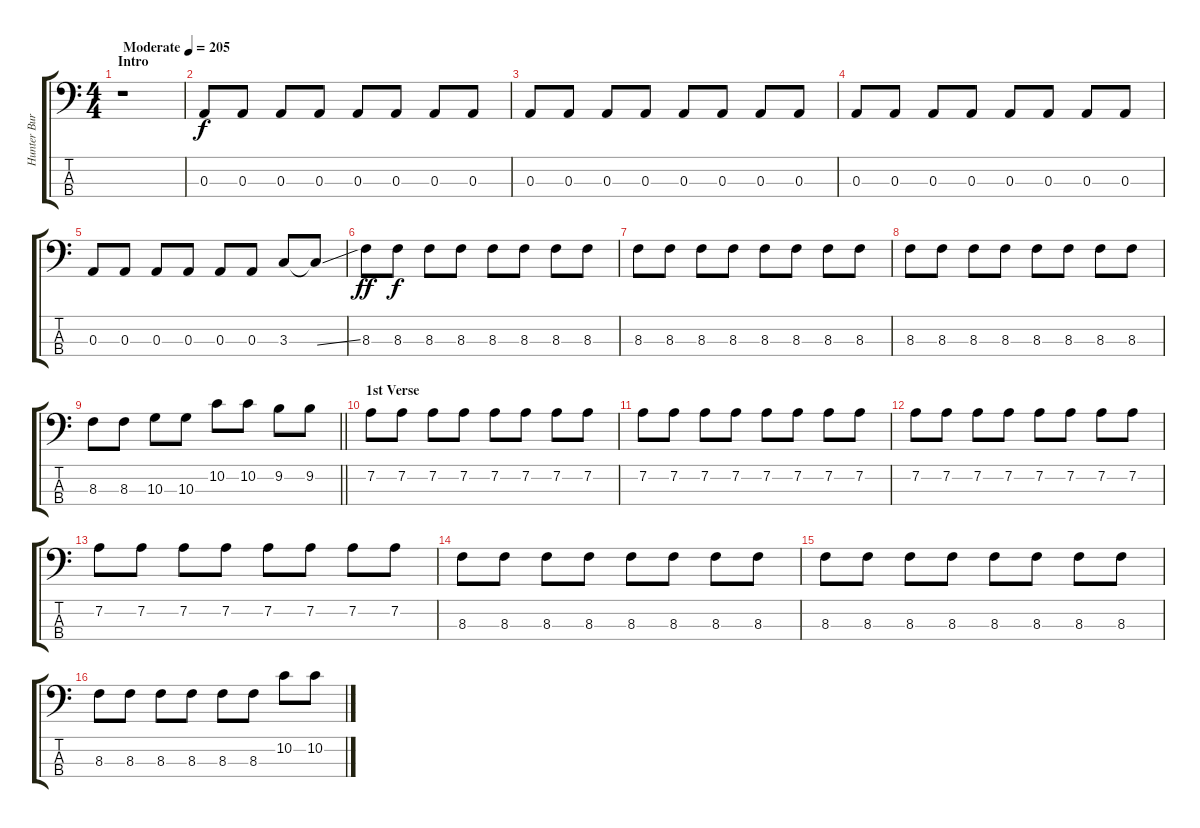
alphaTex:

\track ("Hunter Burgan" "Hunter Bur") {instrument electricbasspick}
\staff {score tabs}
\tuning (G2 D2 A1 E1) {hide}
\ts (4 4)
\section ("" "Intro")
\tempo (205 "Moderate")
\clef f4
\ks aminor
r.1{dy f instrument electricbasspick} |
0.3.8 0.3.8 0.3.8 0.3.8 0.3.8 0.3.8 0.3.8 0.3.8 |
0.3.8 0.3.8 0.3.8 0.3.8 0.3.8 0.3.8 0.3.8 0.3.8 |
0.3.8 0.3.8 0.3.8 0.3.8 0.3.8 0.3.8 0.3.8 0.3.8 |
0.3.8 0.3.8 0.3.8 0.3.8 0.3.8 0.3.8 3.3.8 3.3{ss t}.8 |
8.3.8{dy ff} 8.3.8{dy f} 8.3.8 8.3.8 8.3.8 8.3.8 8.3.8 8.3.8 |
8.3.8 8.3.8 8.3.8 8.3.8 8.3.8 8.3.8 8.3.8 8.3.8 |
8.3.8 8.3.8 8.3.8 8.3.8 8.3.8 8.3.8 8.3.8 8.3.8 |
\barLineRight lightlight
8.3.8 8.3.8 10.3.8 10.3.8 10.2.8 10.2.8 9.2.8 9.2.8 |
\section ("" "1st Verse")
7.2.8 7.2.8 7.2.8 7.2.8 7.2.8 7.2.8 7.2.8 7.2.8 |
7.2.8 7.2.8 7.2.8 7.2.8 7.2.8 7.2.8 7.2.8 7.2.8 |
7.2.8 7.2.8 7.2.8 7.2.8 7.2.8 7.2.8 7.2.8 7.2.8 |
7.2.8 7.2.8 7.2.8 7.2.8 7.2.8 7.2.8 7.2.8 7.2.8 |
8.3.8 8.3.8 8.3.8 8.3.8 8.3.8 8.3.8 8.3.8 8.3.8 |
8.3.8 8.3.8 8.3.8 8.3.8 8.3.8 8.3.8 8.3.8 8.3.8 |
8.3.8 8.3.8 8.3.8 8.3.8 8.3.8 8.3.8 10.2.8 10.2.8
